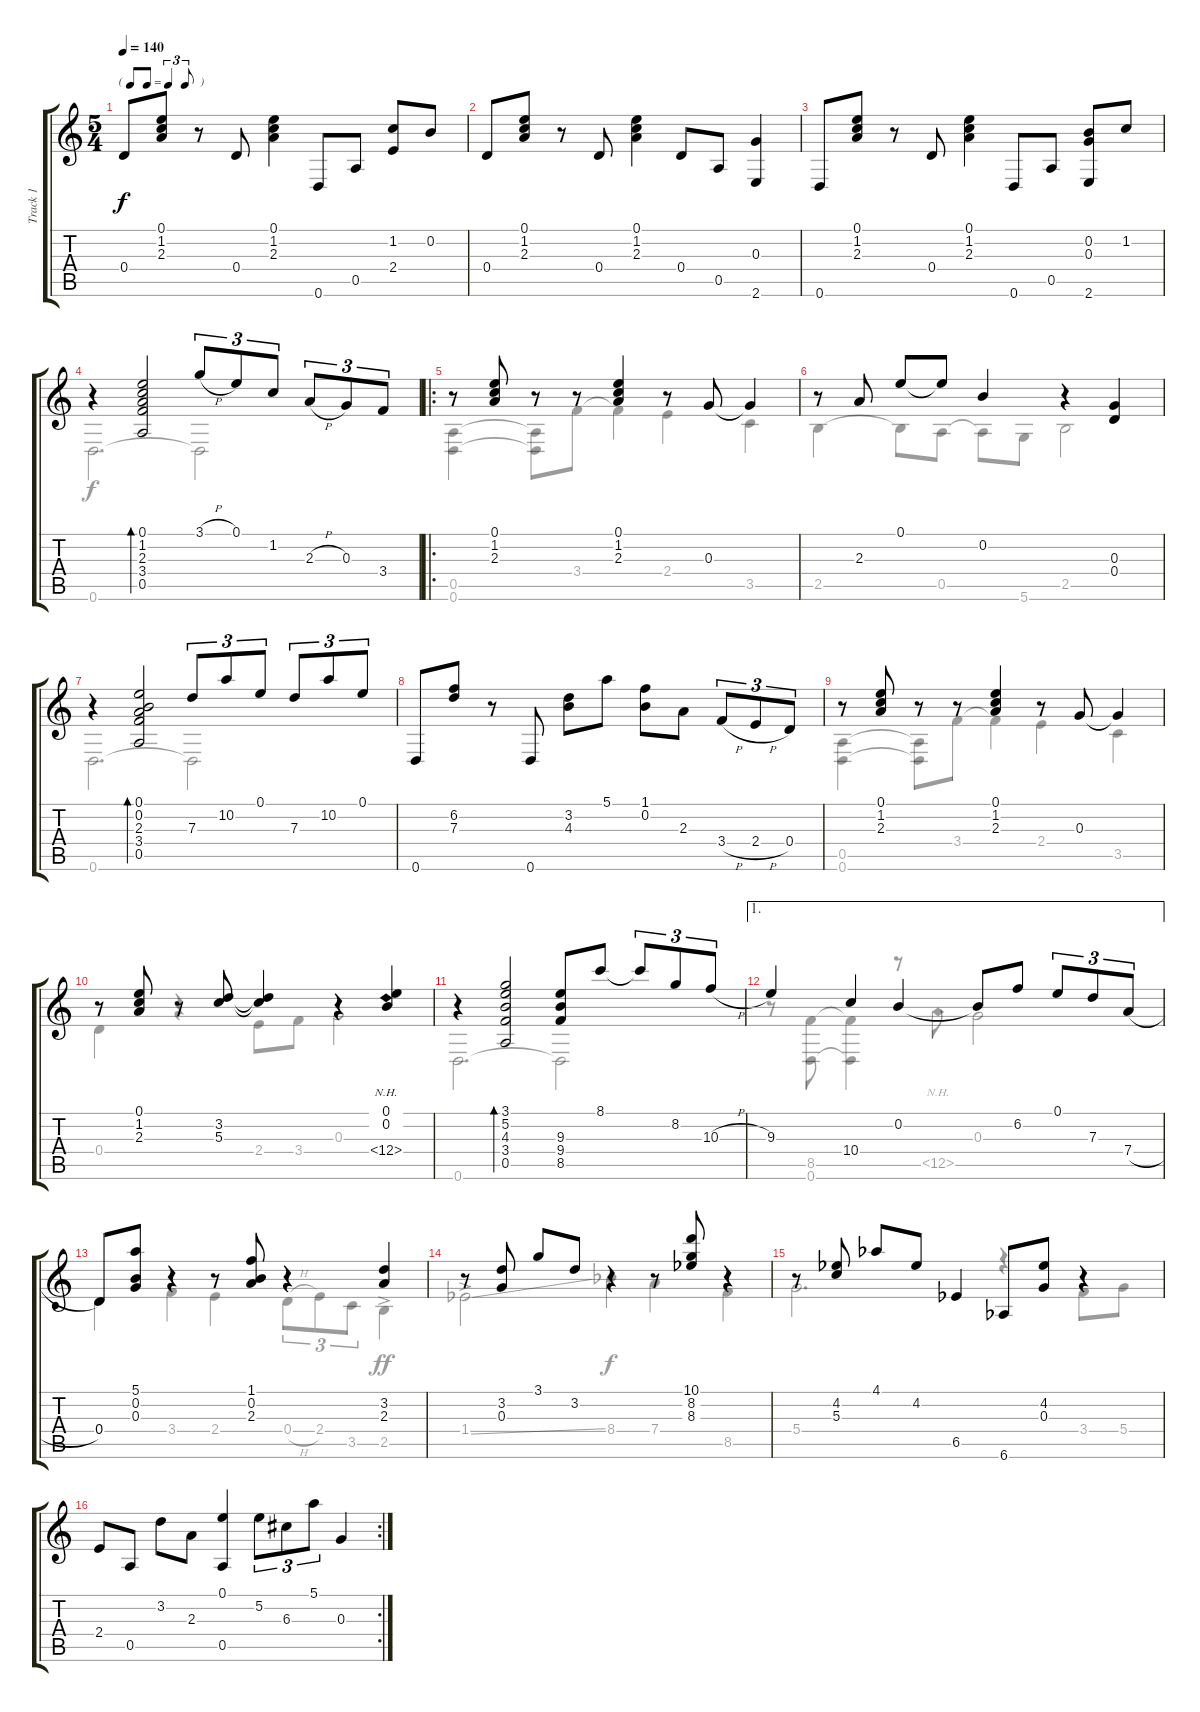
\track ("Track 1" "Track 1") {instrument acousticguitarsteel}
\staff {score tabs}
\tuning (E4 B3 G3 D3 A2 D2) {hide}
\voice
\ts (5 4)
\tf triplet8th
\tempo 140
\clef g2
\ks c
0.4.8{dy f instrument acousticguitarsteel} (0.1 1.2 2.3).8 r.8 0.4.8 (0.1 1.2 2.3).4 0.6.8 0.5.8 (1.2 2.4).8 0.2.8 |
0.4.8 (0.1 1.2 2.3).8 r.8 0.4.8 (0.1 1.2 2.3).4 0.4.8 0.5.8 (0.3 2.6).4 |
0.6.8 (0.1 1.2 2.3).8 r.8 0.4.8 (0.1 1.2 2.3).4 0.6.8 0.5.8 (0.2 0.3 2.6).8 1.2.8 |
r.4 (0.1 1.2 2.3 3.4 0.5).2{bd 120} 3.1{h}.8{tu (3 2)} 0.1.8{tu (3 2)} 1.2.8{tu (3 2)} 2.3{h}.8{tu (3 2)} 0.3.8{tu (3 2)} 3.4.8{tu (3 2)} |
\ro
r.8 (0.1 1.2 2.3).8 r.8 r.8 (0.1 1.2 2.3).4 r.8 0.3.8 0.3{t}.4 |
r.8 2.3.8 0.1.8 0.1{t}.8 0.2.4 r.4 (0.3 0.4).4 |
r.4 (0.1 0.2 2.3 3.4 0.5).2{bd 120} 7.3.8{tu (3 2)} 10.2.8{tu (3 2)} 0.1.8{tu (3 2)} 7.3.8{tu (3 2)} 10.2.8{tu (3 2)} 0.1.8{tu (3 2)} |
0.6.8 (6.2 7.3).8 r.8 0.6.8 (3.2 4.3).8 5.1.8 (1.1 0.2).8 2.3.8 3.4{h}.8{tu (3 2)} 2.4{h}.8{tu (3 2)} 0.4.8{tu (3 2)} |
r.8 (0.1 1.2 2.3).8 r.8 r.8 (0.1 1.2 2.3).4 r.8 0.3.8 0.3{t}.4 |
r.8 (0.1 1.2 2.3).8 r.8 (3.2 5.3).8 (3.2{t} 5.3{t}).4 r.4 (0.1 0.2 12.4{nh}).4 |
r.4 (3.1 5.2 4.3 3.4 0.5).2{bd 120} (9.3 9.4 8.5).8 8.1.8 8.1{t}.8{tu (3 2)} 8.2.8{tu (3 2)} 10.3{h}.8{tu (3 2)} |
\ae 1
9.3.4 10.4.4 0.2.4 0.2{t}.8 6.2.8 0.1.8{tu (3 2)} 7.3.8{tu (3 2)} 7.4{h}.8{tu (3 2)} |
0.4.8 (5.1 0.2 0.3).8 r.4 r.8 (1.1 0.2 2.3).8 r.4 (3.2 2.3).4 |
r.8 (3.2 0.3).8 3.1.8 3.2.8 r.4 r.8 (10.1 8.2 8.3{acc b}).8 r.4 |
r.8 (4.2{acc b} 5.3).8 4.1{acc b}.8 4.2{acc b}.8 6.5{acc b}.4 6.6{acc b}.8 (4.2{acc b} 0.3).8 r.4 |
\rc 2
2.4.8 0.5.8 3.2.8 2.3.8 (0.1 0.5).4 5.2.8{tu (3 2)} 6.3.8{tu (3 2)} 5.1.8{tu (3 2)} 0.3.4
\voice
\clef g2
\ottava regular
\simile none
\ks c
|
|
|
0.6.2{d} 0.6{t}.2 |
(0.5 0.6).4 (0.5{t} 0.6{t}).8 3.4.8 3.4{t}.4 2.4.4 3.5.4 |
2.5.4 2.5{t}.8 0.5.8 0.5{t}.8 5.6.8 2.5.2 |
0.6.2{d} 0.6{t}.2 |
|
(0.5 0.6).4 (0.5{t} 0.6{t}).8 3.4.8 3.4{t}.4 2.4.4 3.5.4 |
0.4.4 r.4 2.4.8 3.4.8 0.3.2 |
0.6.2{d} 0.6{t}.2 |
r.8 (8.5 0.6).8 (8.5{t} 0.6{t}).4 r.8 12.5{nh}.8 0.3.2 |
0.4.4 3.4.4 2.4.4 0.4{h}.8{tu (3 2)} 2.4.8{tu (3 2)} 3.5.8{tu (3 2)} 2.5{ac}.4{dy ff} |
1.4{ss ac acc b}.2 8.4{acc b}.4{dy f} 7.4.4 8.5.4 |
5.4.2{d} r.4 3.4.8 5.4.8 |
